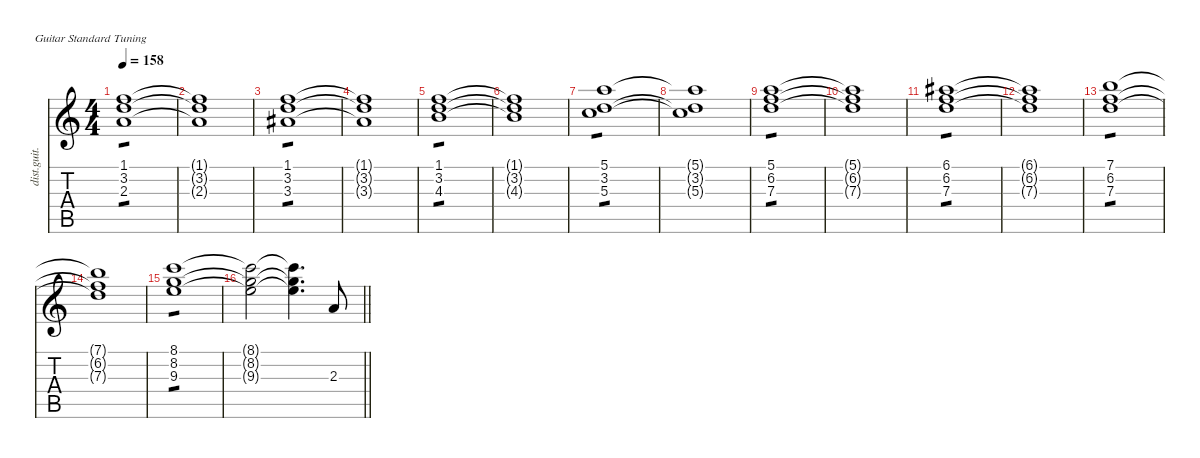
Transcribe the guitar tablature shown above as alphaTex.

\defaultSystemsLayout 4
\hideDynamics
\bracketExtendMode nobrackets
\otherSystemsTrackNameOrientation horizontal
\track ("Guitar 1" "dist.guit.") {defaultSystemsLayout 4 instrument distortionguitar}
\staff {score tabs}
\tuning (E4 B3 G3 D3 A2 E2)
\ts (4 4)
\beaming (8 2 2 2 2)
\tempo 158
\clef g2
\ks c
(1.1 3.2 2.3).1{tp 1 dy f instrument distortionguitar beam Down} |
(1.1{t} 3.2{t} 2.3{t}).1{beam Down} |
(1.1 3.2 3.3{acc #}).1{tp 1 beam Down} |
(1.1{t} 3.2{t} 3.3{t acc #}).1{beam Down} |
(1.1 3.2 4.3).1{tp 1 beam Down} |
(1.1{t} 3.2{t} 4.3{t}).1{beam Down} |
(5.1 3.2 5.3).1{tp 1 beam Down} |
(5.1{t} 3.2{t} 5.3{t}).1{beam Down} |
(5.1 6.2 7.3).1{tp 1 beam Down} |
(5.1{t} 6.2{t} 7.3{t}).1{beam Down} |
(6.1{acc #} 6.2 7.3).1{tp 1 beam Down} |
(6.1{t acc #} 6.2{t} 7.3{t}).1{beam Down} |
(7.1 6.2 7.3).1{tp 1 beam Down} |
(7.1{t} 6.2{t} 7.3{t}).1{beam Down} |
(8.1 8.2 9.3).1{tp 1 beam Down} |
\barLineRight lightlight
(8.1{t} 8.2{t} 9.3{t}).2{beam Down} (8.1{t} 8.2{t} 9.3{t}).4{d beam Down} 2.3.8{beam Up}
